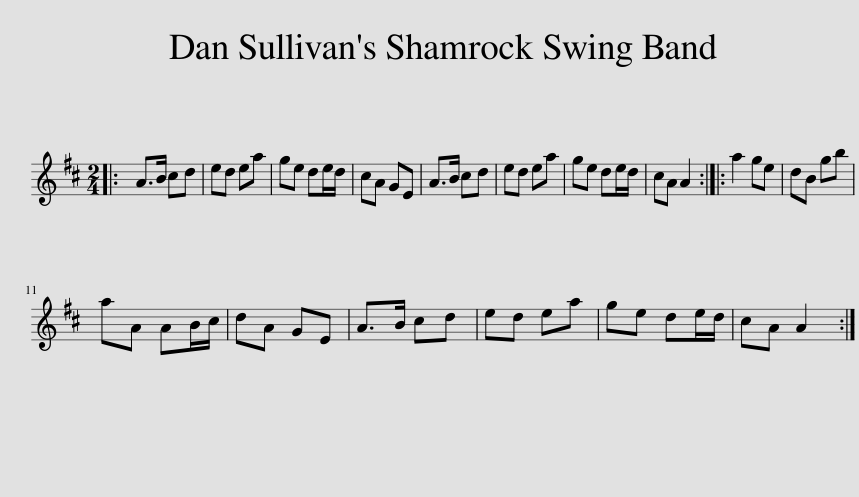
X:1
L:1/8
M:2/4
I:linebreak $
K:D
V:1 treble
V:1
|: A>B cd | ed ea | ge de/d/ | cA GE | A>B cd | %5
 ed ea | ge de/d/ | cA A2 :: a2 ge | dB gb |$ %10
 aA AB/c/ | dA GE | A>B cd | ed ea | ge de/d/ | %15
 cA A2 :| %16
